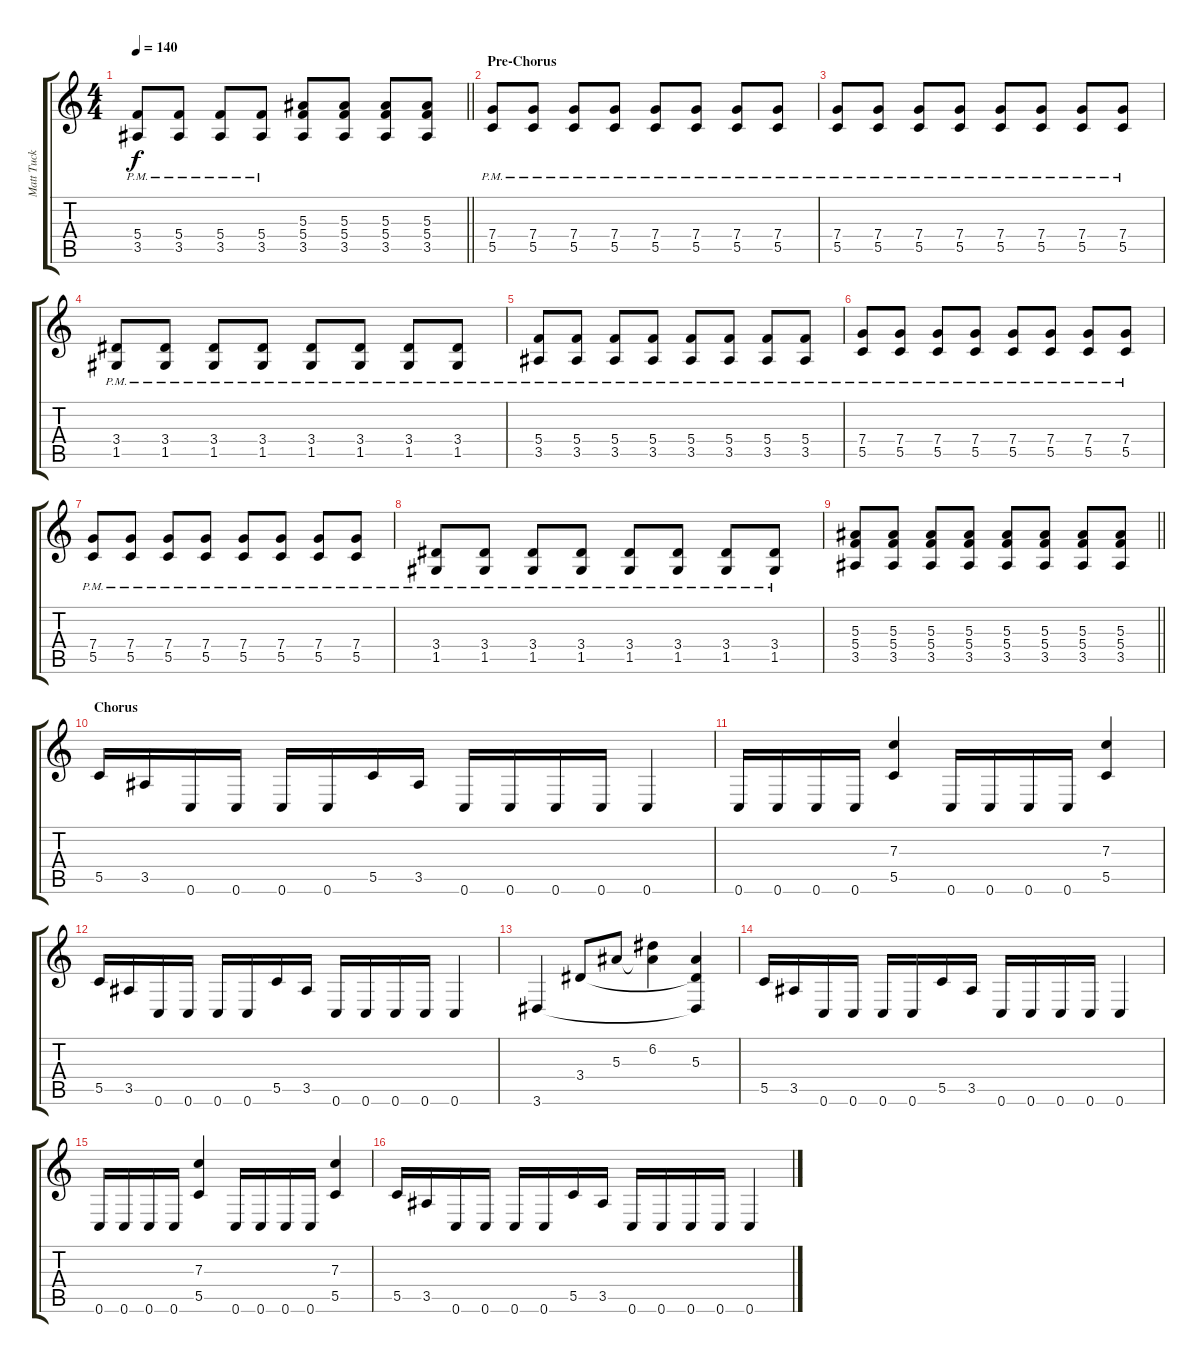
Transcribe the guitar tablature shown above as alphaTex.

\track ("Matt Tuck Guitar" "Matt Tuck ") {instrument distortionguitar}
\staff {score tabs}
\tuning (D4 A3 F3 C3 G2 C2) {hide}
\ts (4 4)
\tempo 140
\clef g2
\barLineRight lightlight
\ks c
(5.4{pm} 3.5{pm}).8{dy f} (5.4{pm} 3.5{pm}).8 (5.4{pm} 3.5{pm}).8 (5.4{pm} 3.5{pm}).8 (5.3 5.4 3.5).8 (5.3 5.4 3.5).8 (5.3 5.4 3.5).8 (5.3 5.4 3.5).8 |
\section ("" "Pre-Chorus")
(7.4{pm} 5.5{pm}).8 (7.4{pm} 5.5{pm}).8 (7.4{pm} 5.5{pm}).8 (7.4{pm} 5.5{pm}).8 (7.4{pm} 5.5{pm}).8 (7.4{pm} 5.5{pm}).8 (7.4{pm} 5.5{pm}).8 (7.4{pm} 5.5{pm}).8 |
(7.4{pm} 5.5{pm}).8 (7.4{pm} 5.5{pm}).8 (7.4{pm} 5.5{pm}).8 (7.4{pm} 5.5{pm}).8 (7.4{pm} 5.5{pm}).8 (7.4{pm} 5.5{pm}).8 (7.4{pm} 5.5{pm}).8 (7.4{pm} 5.5{pm}).8 |
(3.4{pm} 1.5{pm}).8 (3.4{pm} 1.5{pm}).8 (3.4{pm} 1.5{pm}).8 (3.4{pm} 1.5{pm}).8 (3.4{pm} 1.5{pm}).8 (3.4{pm} 1.5{pm}).8 (3.4{pm} 1.5{pm}).8 (3.4{pm} 1.5{pm}).8 |
(5.4{pm} 3.5{pm}).8 (5.4{pm} 3.5{pm}).8 (5.4{pm} 3.5{pm}).8 (5.4{pm} 3.5{pm}).8 (5.4{pm} 3.5{pm}).8 (5.4{pm} 3.5{pm}).8 (5.4{pm} 3.5{pm}).8 (5.4 3.5{pm}).8 |
(7.4{pm} 5.5{pm}).8 (7.4{pm} 5.5{pm}).8 (7.4{pm} 5.5{pm}).8 (7.4{pm} 5.5{pm}).8 (7.4{pm} 5.5{pm}).8 (7.4{pm} 5.5{pm}).8 (7.4{pm} 5.5{pm}).8 (7.4{pm} 5.5{pm}).8 |
(7.4{pm} 5.5{pm}).8 (7.4{pm} 5.5{pm}).8 (7.4{pm} 5.5{pm}).8 (7.4{pm} 5.5{pm}).8 (7.4{pm} 5.5{pm}).8 (7.4{pm} 5.5{pm}).8 (7.4{pm} 5.5{pm}).8 (7.4{pm} 5.5{pm}).8 |
(3.4{pm} 1.5{pm}).8 (3.4{pm} 1.5{pm}).8 (3.4{pm} 1.5{pm}).8 (3.4{pm} 1.5{pm}).8 (3.4{pm} 1.5{pm}).8 (3.4{pm} 1.5{pm}).8 (3.4{pm} 1.5{pm}).8 (3.4{pm} 1.5{pm}).8 |
\barLineRight lightlight
(5.3 5.4 3.5).8 (5.3 5.4 3.5).8 (5.3 5.4 3.5).8 (5.3 5.4 3.5).8 (5.3 5.4 3.5).8 (5.3 5.4 3.5).8 (5.3 5.4 3.5).8 (5.3 5.4 3.5).8 |
\section ("" "Chorus")
5.5.16 3.5.16 0.6.16 0.6.16 0.6.16 0.6.16 5.5.16 3.5.16 0.6.16 0.6.16 0.6.16 0.6.16 0.6.4 |
0.6.16 0.6.16 0.6.16 0.6.16 (7.3 5.5).4 0.6.16 0.6.16 0.6.16 0.6.16 (7.3 5.5).4 |
5.5.16 3.5.16 0.6.16 0.6.16 0.6.16 0.6.16 5.5.16 3.5.16 0.6.16 0.6.16 0.6.16 0.6.16 0.6.4 |
3.6.4 3.4.8 5.3.8 (6.2 5.3{t}).4 (5.3 3.4{t} 3.6{t}).4 |
5.5.16 3.5.16 0.6.16 0.6.16 0.6.16 0.6.16 5.5.16 3.5.16 0.6.16 0.6.16 0.6.16 0.6.16 0.6.4 |
0.6.16 0.6.16 0.6.16 0.6.16 (7.3 5.5).4 0.6.16 0.6.16 0.6.16 0.6.16 (7.3 5.5).4 |
5.5.16 3.5.16 0.6.16 0.6.16 0.6.16 0.6.16 5.5.16 3.5.16 0.6.16 0.6.16 0.6.16 0.6.16 0.6.4
